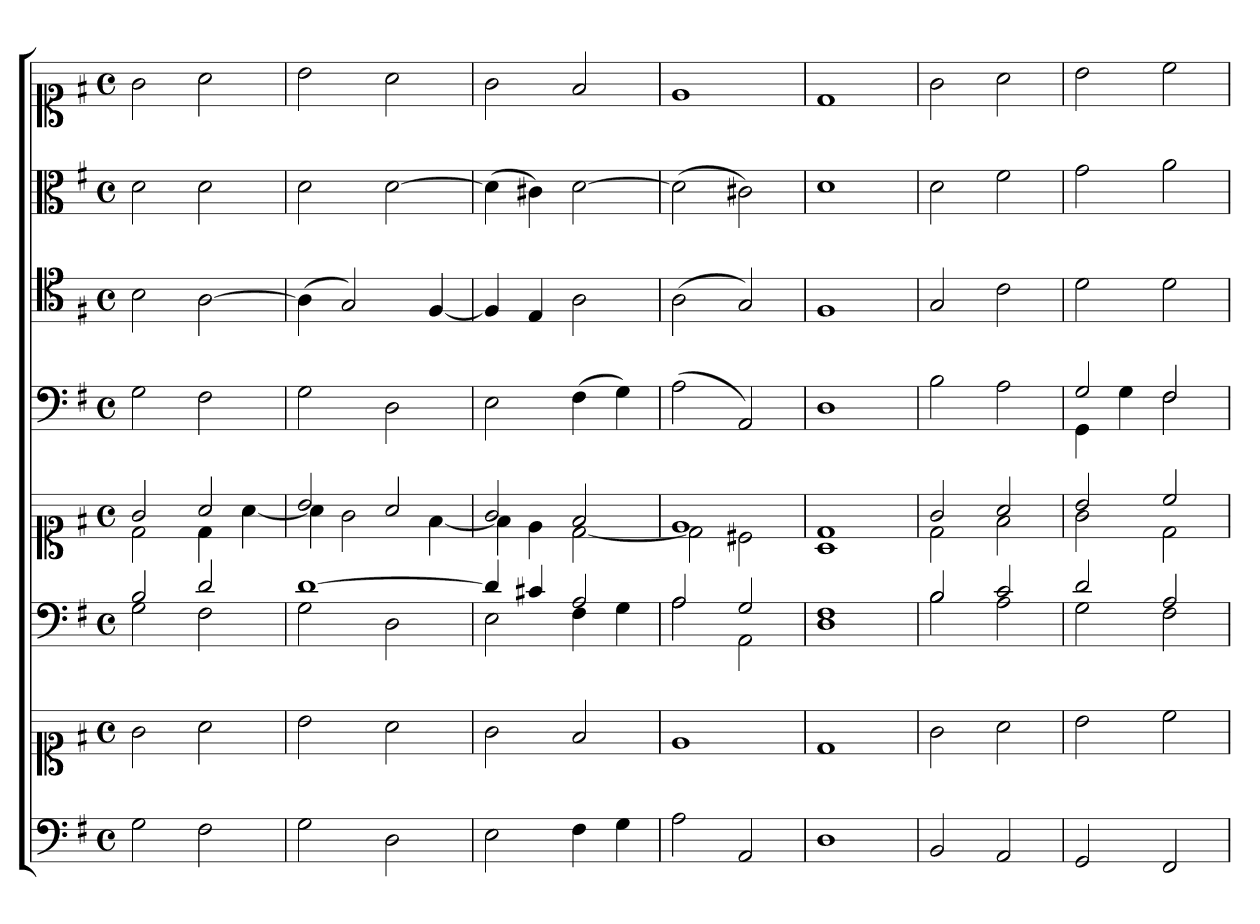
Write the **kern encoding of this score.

**kern	**kern	**kern	**kern	**kern	**kern	**kern	**kern
*part6	*part6	*part5	*part5	*part4	*part3	*part2	*part1
*staff8	*staff7	*staff6	*staff5	*staff4	*staff3	*staff2	*staff1
*clefF4	*clefC1	*clefF4	*clefC1	*clefF4	*clefC4	*clefC3	*clefC1
*k[f#]	*k[f#]	*k[f#]	*k[f#]	*k[f#]	*k[f#]	*k[f#]	*k[f#]
*G:	*G:	*G:	*G:	*G:	*G:	*G:	*G:
*M4/4	*M4/4	*M4/4	*M4/4	*M4/4	*M4/4	*M4/4	*M4/4
*met(c)	*met(c)	*met(c)	*met(c)	*met(c)	*met(c)	*met(c)	*met(c)
*MM180	*MM180	*MM180	*MM180	*MM180	*MM180	*MM180	*MM180
=1	=1	=1	=1	=1	=1	=1	=1
*	*	*^	*^	*	*	*	*
2G	2g	2B	2G	2g	2d	2G	2B	2d	2g
2F#	2a	2d	2F#	2a	4d	2F#	[2A	2d	2a
.	.	.	.	.	[4a	.	.	.	.
=2	=2	=2	=2	=2	=2	=2	=2	=2	=2
2G	2b	[1d	2G	2b	4a]	2G	(4A]	2d	2b
.	.	.	.	.	2g	.	2G)	.	.
2D	2a	.	2D	2a	.	2D	.	[2d	2a
.	.	.	.	.	[4f#	.	[4F#	.	.
=3	=3	=3	=3	=3	=3	=3	=3	=3	=3
2E	2g	4d]	2E	2g	4f#]	2E	4F#]	(4d]	2g
.	.	4c#X	.	.	4e	.	4E	4c#X)	.
4F#	2f#	2A	4F#	2f#	[2d	(4F#	2A	[2d	2f#
4G	.	.	4G	.	.	4G)	.	.	.
=4	=4	=4	=4	=4	=4	=4	=4	=4	=4
2A	1e	2A	2A	1e	2d]	(2A	(2A	(2d]	1e
2AA	.	2G	2AA	.	2c#X	2AA)	2G)	2c#X)	.
=5	=5	=5	=5	=5	=5	=5	=5	=5	=5
1D	1d	1F#	1D	1d	1A	1D	1F#	1d	1d
=6	=6	=6	=6	=6	=6	=6	=6	=6	=6
2BB	2g	2B	2B	2g	2d	2B	2G	2d	2g
2AA	2a	2c	2A	2a	2f#	2A	2c	2f#	2a
=7	=7	=7	=7	=7	=7	=7	=7	=7	=7
*	*	*	*	*	*	*^	*	*	*
2GG	2b	2d	2G	2b	2g	2G	4GG	2d	2g	2b
.	.	.	.	.	.	.	4G	.	.	.
2FF#	2cc	2A	2F#	2cc	2d	2F#	2F#	2d	2a	2cc
*	*	*v	*v	*	*	*v	*v	*	*	*
*	*	*	*v	*v	*	*	*	*
=	=	=	=	=	=	=	=
*-	*-	*-	*-	*-	*-	*-	*-
